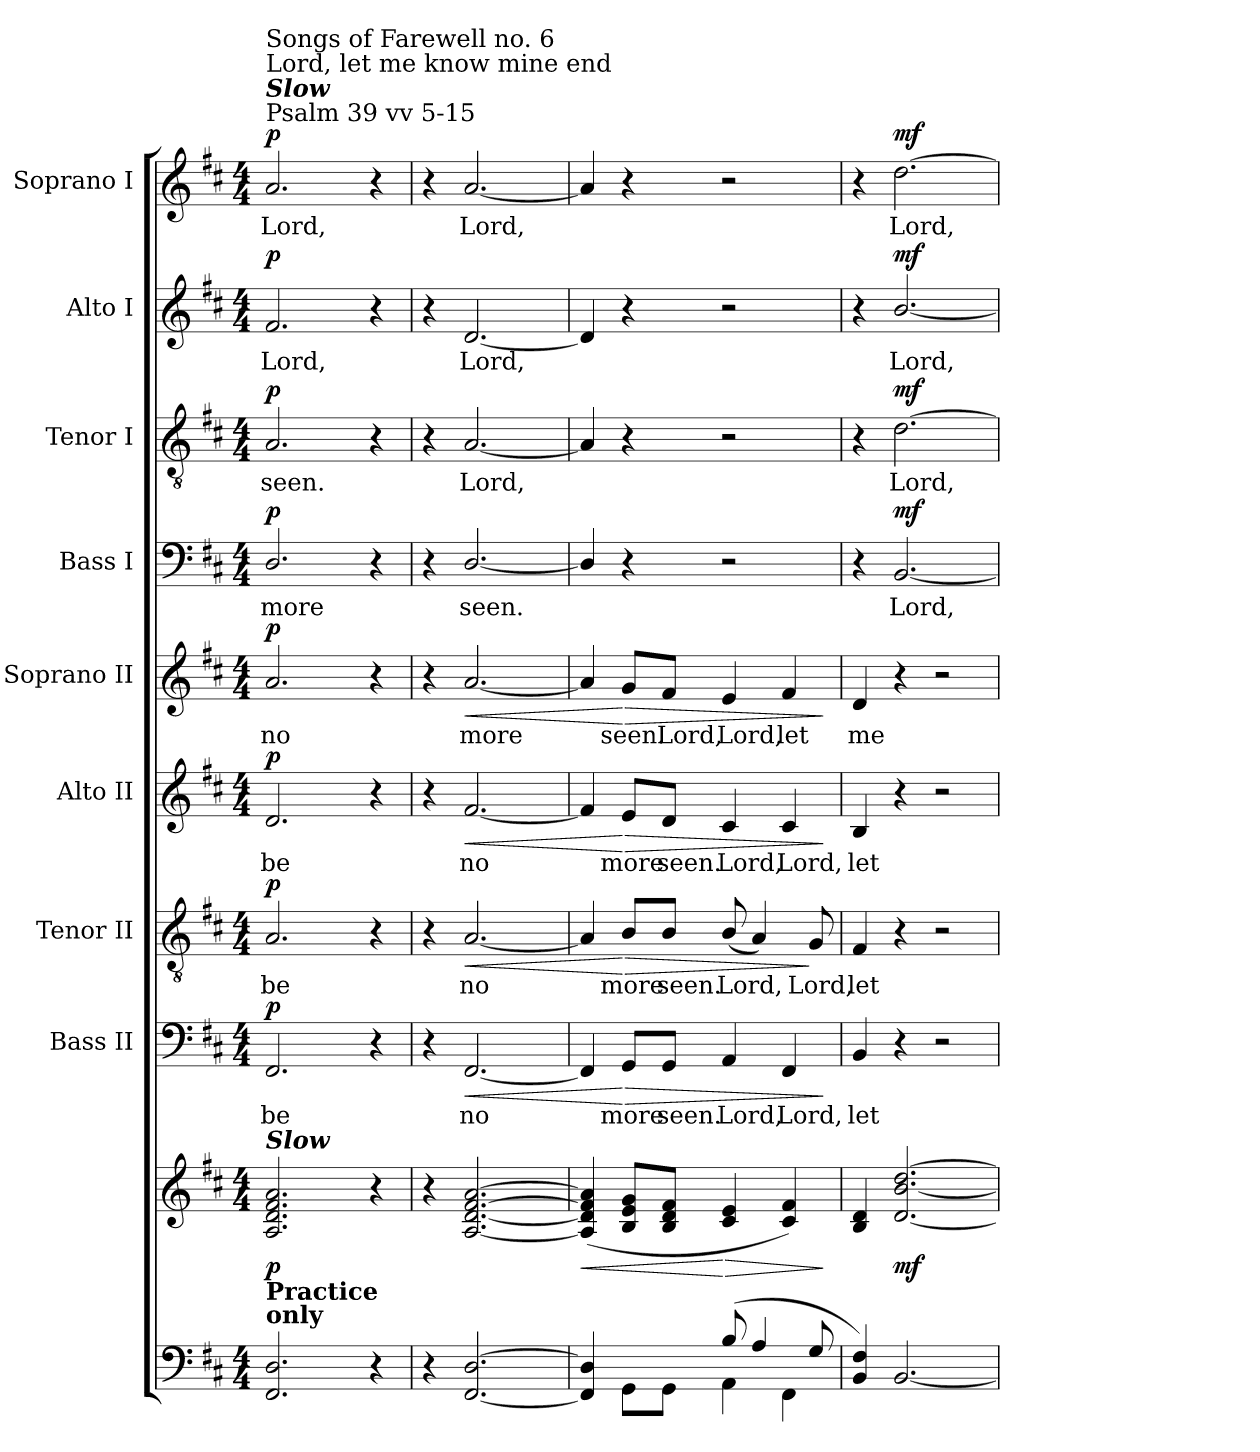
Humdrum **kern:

**kern	**kern	**dynam	**kern	**text	**dynam	**kern	**text	**dynam	**kern	**text	**dynam	**kern	**text	**dynam	**kern	**text	**dynam	**kern	**text	**dynam	**kern	**text	**dynam	**kern	**text	**dynam
*part10	*part9	*part9	*part8	*part8	*part8	*part7	*part7	*part7	*part6	*part6	*part6	*part5	*part5	*part5	*part4	*part4	*part4	*part3	*part3	*part3	*part2	*part2	*part2	*part1	*part1	*part1
*staff10	*staff9	*staff9	*staff8	*staff8	*staff8	*staff7	*staff7	*staff7	*staff6	*staff6	*staff6	*staff5	*staff5	*staff5	*staff4	*staff4	*staff4	*staff3	*staff3	*staff3	*staff2	*staff2	*staff2	*staff1	*staff1	*staff1
*	*	*	*I"Bass II	*	*	*I"Tenor II	*	*	*I"Alto II	*	*	*I"Soprano II	*	*	*I"Bass I	*	*	*I"Tenor I	*	*	*I"Alto I	*	*	*I"Soprano I	*	*
*	*	*	*I'B2	*	*	*I'T2	*	*	*I'A2	*	*	*I'S2	*	*	*I'B1	*	*	*I'T1	*	*	*I'A1	*	*	*I'S1	*	*
*clefF4	*clefG2	*	*clefF4	*	*	*clefGv2	*	*	*clefG2	*	*	*clefG2	*	*	*clefF4	*	*	*clefGv2	*	*	*clefG2	*	*	*clefG2	*	*
*k[f#c#]	*k[f#c#]	*	*k[f#c#]	*	*	*k[f#c#]	*	*	*k[f#c#]	*	*	*k[f#c#]	*	*	*k[f#c#]	*	*	*k[f#c#]	*	*	*k[f#c#]	*	*	*k[f#c#]	*	*
*D:	*D:	*	*D:	*	*	*D:	*	*	*D:	*	*	*D:	*	*	*D:	*	*	*D:	*	*	*D:	*	*	*D:	*	*
*M4/4	*M4/4	*	*M4/4	*	*	*M4/4	*	*	*M4/4	*	*	*M4/4	*	*	*M4/4	*	*	*M4/4	*	*	*M4/4	*	*	*M4/4	*	*
=1	=1	=1	=1	=1	=1	=1	=1	=1	=1	=1	=1	=1	=1	=1	=1	=1	=1	=1	=1	=1	=1	=1	=1	=1	=1	=1
*^	*^	*	*	*	*	*	*	*	*	*	*	*	*	*	*	*	*	*	*	*	*	*	*	*	*	*
!	!	!	!	!	!	!	!	!	!	!	!	!	!	!	!	!	!	!	!	!	!	!	!	!	!	!LO:TX:a:t=Psalm 39 vv 5-15	!	!
!	!	!	!	!	!	!	!	!	!	!	!	!	!	!	!	!	!	!	!	!	!	!	!	!	!	!LO:TX:a:Bi:t=Slow	!	!
!	!	!	!	!	!	!	!	!	!	!	!	!	!	!	!	!	!	!	!	!	!	!	!	!	!	!LO:TX:a:t=Lord, let me know mine end	!	!
!	!	!	!	!	!	!	!	!	!	!	!	!	!	!	!	!	!	!	!	!	!	!	!	!	!	!LO:TX:a:t=Songs of Farewell no. 6	!	!
!	!	!LO:TX:a:Bi:t=Slow	!	!	!	!	!	!	!	!	!	!	!	!	!	!	!	!	!	!	!	!	!	!	!	!	!	!
!LO:TX:a:B:t=Practice\nonly	!	!	!	!	!	!	!	!	!	!	!	!	!	!	!	!	!	!	!	!	!	!	!	!	!	!	!	!
!	!	!	!	!LO:DY:b	!	!LO:LY:b	!LO:DY:b	!	!LO:LY:b	!LO:DY:b	!	!LO:LY:b	!LO:DY:b	!	!LO:LY:b	!LO:DY:b	!	!LO:LY:b	!LO:DY:b	!	!LO:LY:b	!LO:DY:b	!	!LO:LY:b	!LO:DY:b	!	!LO:LY:b	!LO:DY:b
2.FF#/ 2.D/	2ryy	2.A/ 2.d/ 2.f#/ 2.a/	2ryy	p	2.FF#/	be	p	2.A/	be	p	2.d/	be	p	2.a/	no	p	2.D/	more	p	2.A/	seen.	p	2.f#/	Lord,	p	2.a/	Lord,	p
.	2ryy	.	2ryy	.	.	.	.	.	.	.	.	.	.	.	.	.	.	.	.	.	.	.	.	.	.	.	.	.
4r	.	4r	.	.	4r	.	.	4r	.	.	4r	.	.	4r	.	.	4r	.	.	4r	.	.	4r	.	.	4r	.	.
=2	=2	=2	=2	=2	=2	=2	=2	=2	=2	=2	=2	=2	=2	=2	=2	=2	=2	=2	=2	=2	=2	=2	=2	=2	=2	=2	=2	=2
4r	2ryy	4r	2ryy	.	4r	.	.	4r	.	.	4r	.	.	4r	.	.	4r	.	.	4r	.	.	4r	.	.	4r	.	.
!	!	!	!	!	!	!LO:LY:b	!LO:HP:b	!	!LO:LY:b	!LO:HP:b	!	!LO:LY:b	!LO:HP:b	!	!LO:LY:b	!LO:HP:b	!	!LO:LY:b	!	!	!LO:LY:b	!	!	!LO:LY:b	!	!	!LO:LY:b	!
[2.FF#/ [2.D/	.	[2.A/ [2.d/ [2.f#/ [2.a/	.	.	[2.FF#/	no	<	[2.A/	no	<	[2.f#/	no	<	[2.a/	more	<	[2.D/	seen.	.	[2.A/	Lord,	.	[2.d/	Lord,	.	[2.a/	Lord,	.
.	2ryy	.	2ryy	.	.	.	.	.	.	.	.	.	.	.	.	.	.	.	.	.	.	.	.	.	.	.	.	.
=3	=3	=3	=3	=3	=3	=3	=3	=3	=3	=3	=3	=3	=3	=3	=3	=3	=3	=3	=3	=3	=3	=3	=3	=3	=3	=3	=3	=3
!	!	!	!	!LO:HP:b	!	!	!	!	!	!	!	!	!	!	!	!	!	!	!	!	!	!	!	!	!	!	!	!
4FF#/] 4D/]	2ryy	(>4A/] 4d/] 4f#/] 4a/]	2ryy	<	4FF#/]	.	.	4A/]	.	.	4f#/]	.	.	4a/]	.	.	4D/]	.	.	4A/]	.	.	4d/]	.	.	4a/]	.	.
!	!	!	!	!	!	!LO:LY:b	!LO:HP:n=1:b	!	!LO:LY:b	!LO:HP:n=1:b	!	!LO:LY:b	!LO:HP:n=1:b	!	!LO:LY:b	!LO:HP:n=1:b	!	!	!	!	!	!	!	!	!	!	!	!
8GG\L	.	8B/ 8e/ 8g/L	.	.	8GG/L	more	[ >	8B/L	more	[ >	8e/L	more	[ >	8g/L	seen.	[ >	4r	.	.	4r	.	.	4r	.	.	4r	.	.
!	!	!	!	!	!	!LO:LY:b	!	!	!LO:LY:b	!	!	!LO:LY:b	!	!	!LO:LY:b	!	!	!	!	!	!	!	!	!	!	!	!	!
8GG\J	.	8B/ 8d/ 8f#/J	.	.	8GG/J	seen.	.	8B/J	seen.	.	8d/J	seen.	.	8f#/J	Lord,	.	.	.	.	.	.	.	.	.	.	.	.	.
!	!	!	!	!LO:HP:n=1:b	!	!LO:LY:b	!	!	!LO:LY:b	!	!	!LO:LY:b	!	!	!LO:LY:b	!	!	!	!	!	!	!	!	!	!	!	!	!
(>8B/	4AA\	4c#/ 4e/	2ryy	[ >	4AA/	Lord,	.	(<8B/	Lord,	.	4c#/	Lord,	.	4e/	Lord,	.	2r	.	.	2r	.	.	2r	.	.	2r	.	.
4A/	.	.	.	.	.	.	.	4A/)	.	.	.	.	.	.	.	.	.	.	.	.	.	.	.	.	.	.	.	.
!	!	!	!	!	!	!LO:LY:b	!	!	!	!	!	!LO:LY:b	!	!	!LO:LY:b	!	!	!	!	!	!	!	!	!	!	!	!	!
.	4FF#\	4c#/ 4f#/)	.	.	4FF#/	Lord,	.	.	.	.	4c#/	Lord,	.	4f#/	let	.	.	.	.	.	.	.	.	.	.	.	.	.
!	!	!	!	!	!	!	!	!	!LO:LY:b	!	!	!	!	!	!	!	!	!	!	!	!	!	!	!	!	!	!	!
8G/	.	.	.	.	.	.	.	8G/	Lord,	]	.	.	.	.	.	.	.	.	.	.	.	.	.	.	.	.	.	.
*v	*v	*	*	*	*	*	*	*	*	*	*	*	*	*	*	*	*	*	*	*	*	*	*	*	*	*	*	*
*	*v	*v	*	*	*	*	*	*	*	*	*	*	*	*	*	*	*	*	*	*	*	*	*	*	*	*	*
.	.	]	.	.	]	.	.	.	.	.	]	.	.	]	.	.	.	.	.	.	.	.	.	.	.	.
=4	=4	=4	=4	=4	=4	=4	=4	=4	=4	=4	=4	=4	=4	=4	=4	=4	=4	=4	=4	=4	=4	=4	=4	=4	=4	=4
*^	*^	*	*	*	*	*	*	*	*	*	*	*	*	*	*	*	*	*	*	*	*	*	*	*	*	*
!	!	!	!	!	!	!LO:LY:b	!	!	!LO:LY:b	!	!	!LO:LY:b	!	!	!LO:LY:b	!	!	!	!	!	!	!	!	!	!	!	!	!
4BB/ 4F#/)	2ryy	4B/ 4d/	2ryy	.	4BB/	let	.	4F#/	let	.	4B/	let	.	4d/	me	.	4r	.	.	4r	.	.	4r	.	.	4r	.	.
!	!	!	!	!LO:DY:b	!	!	!	!	!	!	!	!	!	!	!	!	!	!LO:LY:b	!LO:DY:b	!	!LO:LY:b	!LO:DY:b	!	!LO:LY:b	!LO:DY:b	!	!LO:LY:b	!LO:DY:b
[2.BB/	.	[2.d/ [2.b/ [2.dd/	.	mf	4r	.	.	4r	.	.	4r	.	.	4r	.	.	[2.BB/	Lord,	mf	[2.d\	Lord,	mf	[2.b/	Lord,	mf	[2.dd\	Lord,	mf
.	2ryy	.	2ryy	.	2r	.	.	2r	.	.	2r	.	.	2r	.	.	.	.	.	.	.	.	.	.	.	.	.	.
*v	*v	*	*	*	*	*	*	*	*	*	*	*	*	*	*	*	*	*	*	*	*	*	*	*	*	*	*	*
*	*v	*v	*	*	*	*	*	*	*	*	*	*	*	*	*	*	*	*	*	*	*	*	*	*	*	*	*
=	=	=	=	=	=	=	=	=	=	=	=	=	=	=	=	=	=	=	=	=	=	=	=	=	=	=
*-	*-	*-	*-	*-	*-	*-	*-	*-	*-	*-	*-	*-	*-	*-	*-	*-	*-	*-	*-	*-	*-	*-	*-	*-	*-	*-
